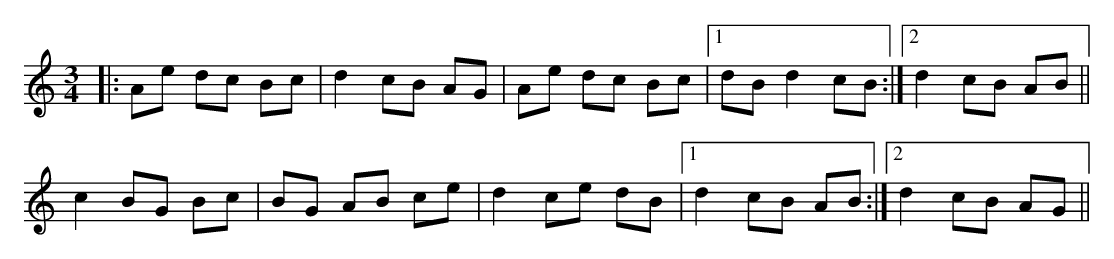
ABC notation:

X:1
M:3/4
K:Amin
|: Ae dc Bc| d2 cB AG| Ae dc Bc|1 dB d2 cB:|2 d2 cB AB||
 c2 BG Bc|BG AB ce| d2 ce dB|1 d2 cB AB:|2 d2 cB AG||
